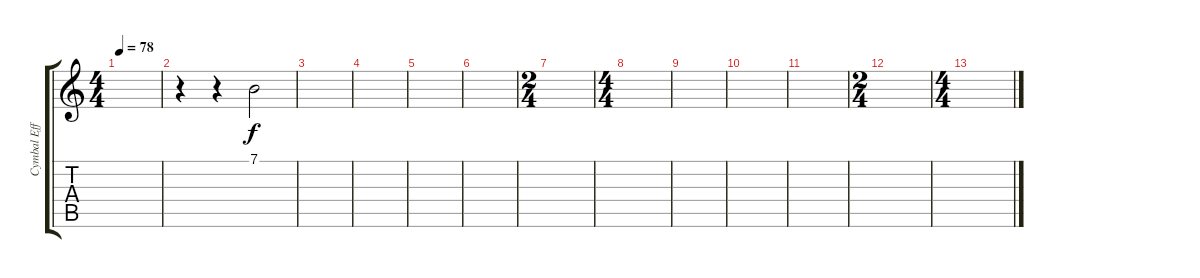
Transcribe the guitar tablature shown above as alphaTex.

\track ("Cymbal Effect" "Cymbal Eff") {instrument reversecymbal}
\staff {score tabs}
\tuning (E4 B3 G3 D3 A2 E2) {hide}
\ts (4 4)
\tempo 78
\clef g2
\ks c
|
r.4 r.4 7.1.2 |
|
|
|
|
\ts (2 4)
|
\ts (4 4)
|
|
|
|
\ts (2 4)
|
\ts (4 4)
